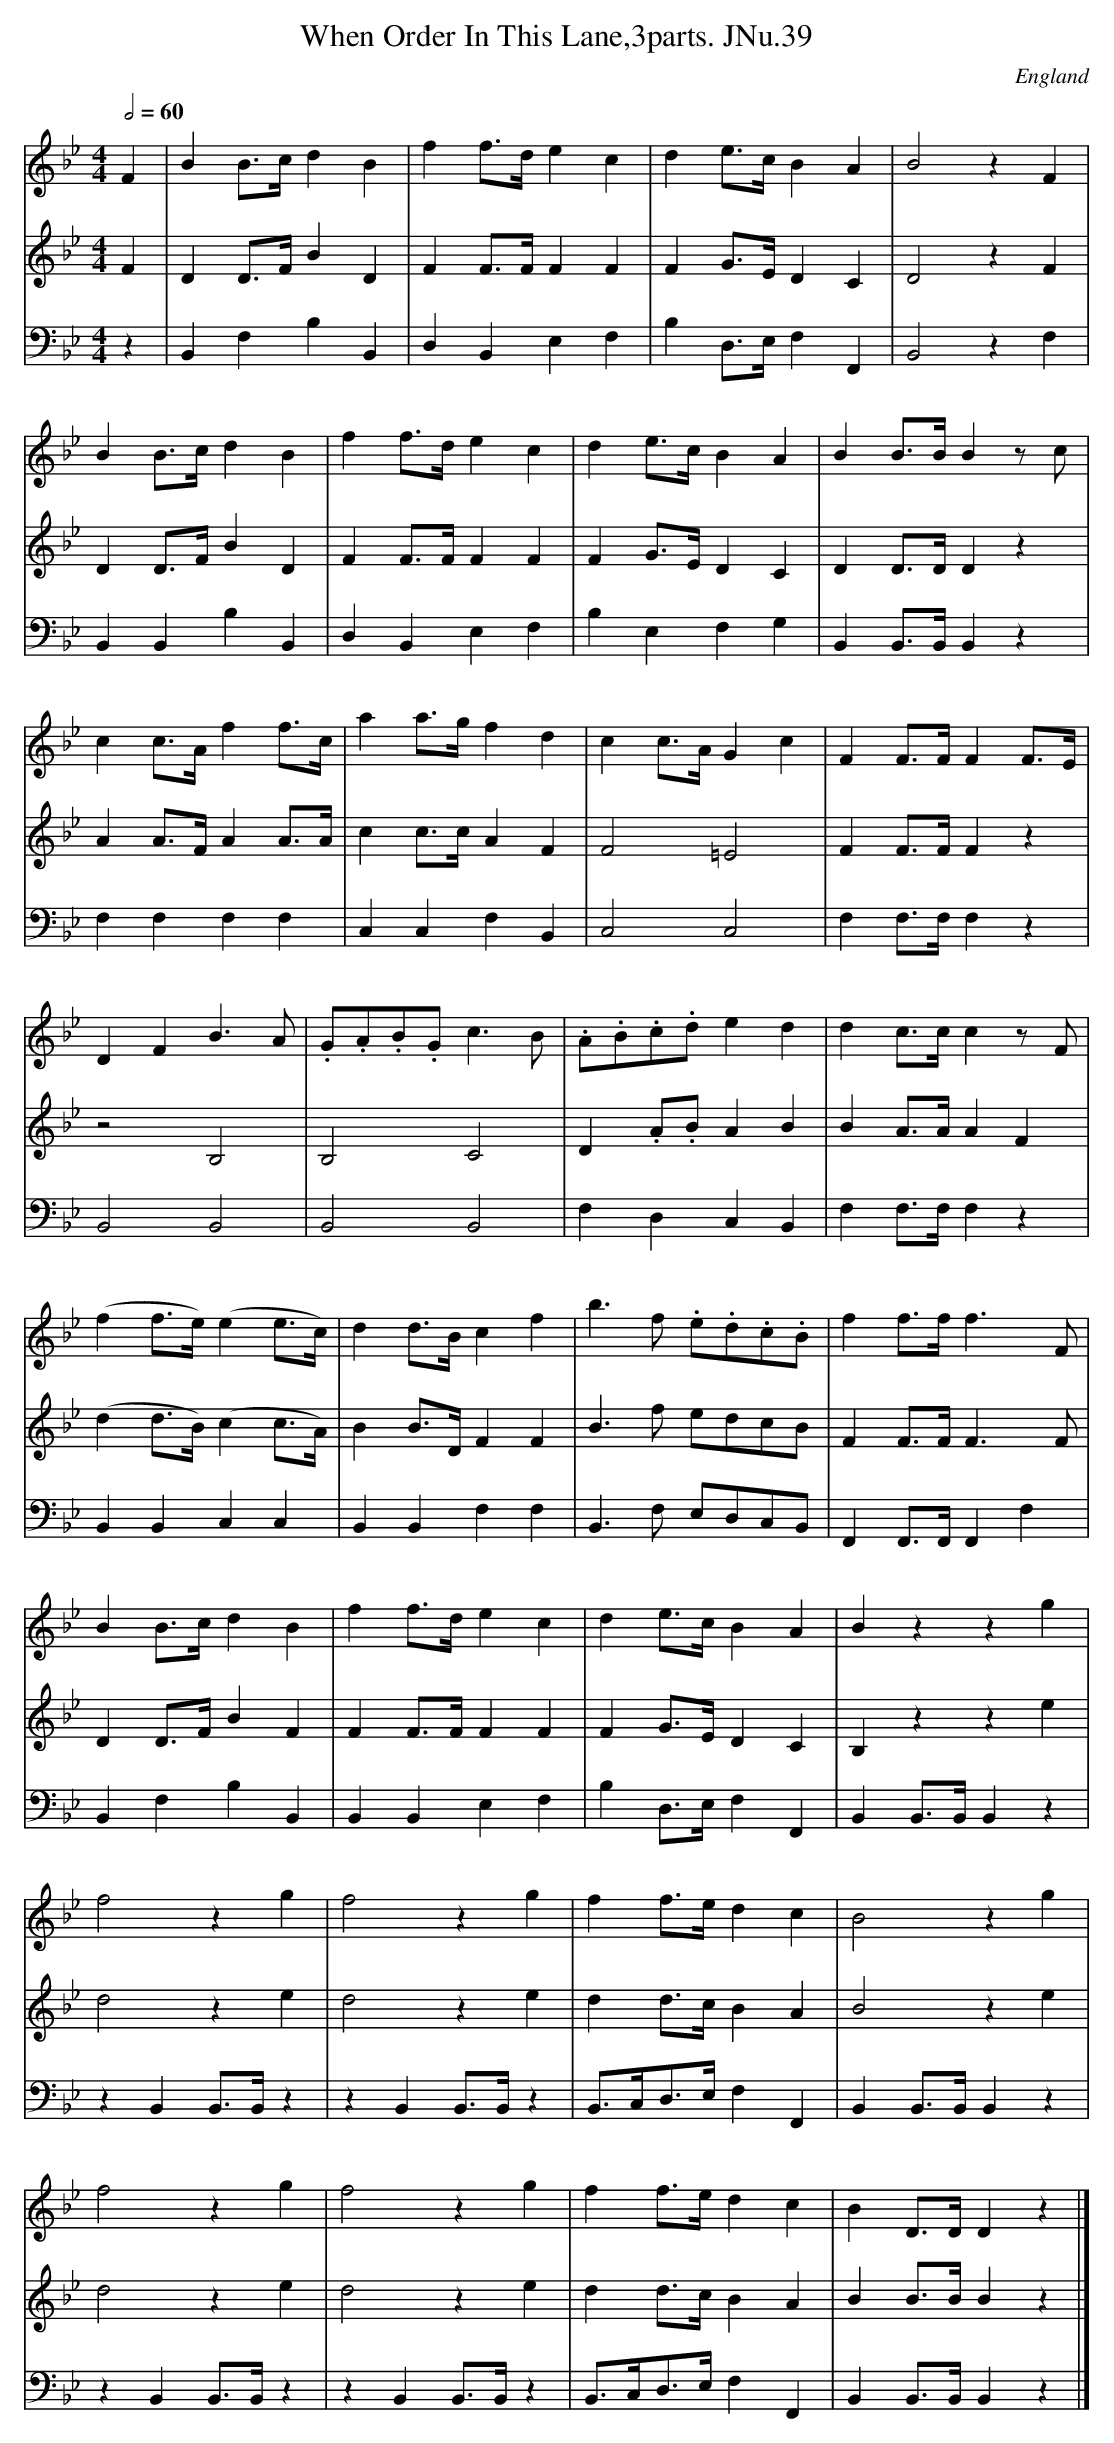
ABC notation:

X:1
T:When Order In This Lane,3parts. JNu.39
M:4/4
L:1/8
Q:1/2=60
O:England
V:1
V:2
V:3 clef=bass
K:Bb major
[V:1] F2 | B2B>cd2B2 | f2f>de2c2 | d2e>cB2A2 | B4z2F2 |
[V:2] F2 | D2D>FB2D2 | F2F>FF2F2 | F2G>ED2C2 | D4z2F2 |
[V:3] z2 | B,,2F,2B,2B,,2 | D,2B,,2E,2F,2 | B,2D,>E,F,2F,,2 | B,,4z2F,2 |
[V:1] B2B>cd2B2 | f2f>de2c2 | d2e>cB2A2 | B2B>BB2zc |
[V:2] D2D>FB2D2 | F2F>FF2F2 | F2G>ED2C2 | D2D>DD2z2 |
[V:3] B,,2B,,2B,2B,,2 | D,2B,,2E,2F,2 | B,2E,2F,2G,2 | B,,2B,,>B,,B,,2z2 |
[V:1] c2c>Af2f>c | a2a>gf2d2 | c2c>AG2c2 | F2F>FF2F>E |
[V:2] A2A>FA2A>A | c2c>cA2F2 | F4=E4 | F2F>FF2z2 |
[V:3] F,2F,2F,2F,2 | C,2C,2F,2B,,2 | C,4C,4 | F,2F,>F,F,2z2 |
[V:1] D2F2B3A | .G.A.B.Gc3B | .A.B.c.de2d2 | d2c>cc2zF |
[V:2] z4B,4 | B,4C4 | D2.A.BA2B2 | B2A>AA2F2 |
[V:3] B,,4B,,4 | B,,4B,,4 | F,2D,2C,2B,,2 | F,2F,>F,F,2z2 |
[V:1] (f2f>e)(e2e>c) |  d2d>Bc2f2 | b3f .e.d.c.B | f2f>ff3F |
[V:2] (d2d>B)(c2c>A) | B2B>DF2F2 | B3f edcB | F2F>FF3F |
[V:3] B,,2B,,2C,2C,2 | B,,2B,,2F,2F,2 | B,,3F, E,D,C,B,, |\
F,,2F,,>F,,F,,2F,2 |
[V:1] B2B>cd2B2 | f2f>de2c2 | d2e>cB2A2 | B2z2z2g2 |
[V:2] D2D>FB2F2 | F2F>FF2F2 | F2G>ED2C2 | B,2z2z2e2 |
[V:3] B,,2F,2B,2B,,2 | B,,2B,,2E,2F,2 | B,2D,>E,F,2F,,2 |\
B,,2B,,>B,,B,,2z2 |
[V:1] f4z2g2 | f4z2g2 | f2f>ed2c2 | B4z2g2 |
[V:2] d4z2e2 | d4z2e2 | d2d>cB2A2 | B4z2e2 |
[V:3] z2B,,2B,,>B,,z2 | z2B,,2B,,>B,,z2 |\
B,,>C,D,>E,F,2F,,2 | B,,2B,,>B,,B,,2z2 |
[V:1] f4z2g2 | f4z2g2 | f2f>ed2c2 | B2D>DD2z2|]
[V:2] d4z2e2 | d4z2e2 | d2d>cB2A2 | B2B>BB2z2|]
[V:3] z2B,,2B,,>B,,z2 | z2B,,2B,,>B,,z2 |\
B,,>C,D,>E,F,2F,,2 | B,,2B,,>B,,B,,2z2|]
